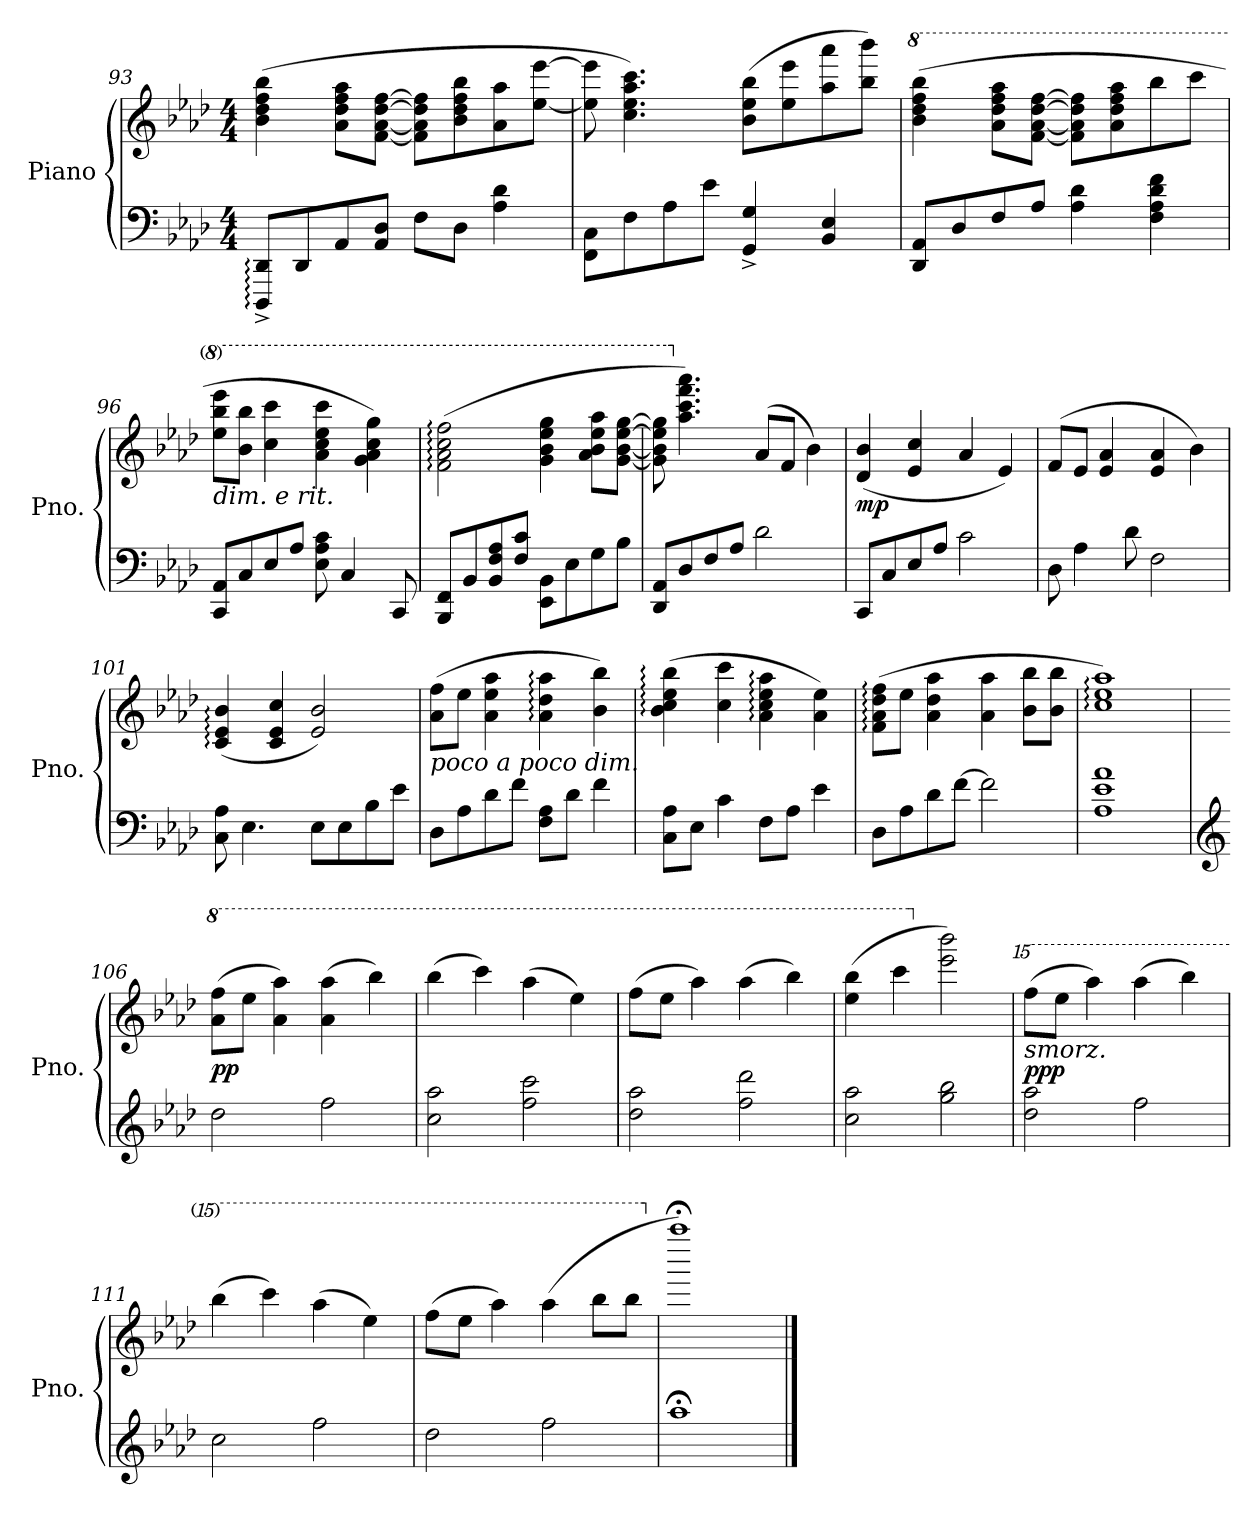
**kern	**kern	**dynam
*part1	*part1	*part1
*staff2	*staff1	*staff1/2
*I"Piano	*	*
*I'Pno.	*	*
*clefF4	*clefG2	*
*k[b-e-a-d-]	*k[b-e-a-d-]	*
*A-:	*A-:	*
*M4/4	*M4/4	*
=93	=93	=93
8DDD-i/:^ 8DD-i:^L	(4b-i\ 4dd-i 4ffi 4bb-i	.
8DD-i/	.	.
8AA-i/	8a-i\ 8dd-i 8ffi 8aa-iL	.
8AA-i/ 8D-iJ	[8fi\ [8a-i [8dd-i [8ffiJ	.
8Fi\L	8fi\] 8a-i] 8dd-i] 8ffi]L	.
8D-i\J	8b-i\ 8dd-i 8ffi 8bb-i	.
4A-i\ 4d-i	8a-i\ 8aa-i	.
.	[8ee-i\ [8eee-iJ	.
=94	=94	=94
8FFi\ 8CiL	8ee-i\] 8eee-i]	.
8Fi\	4.cci\ 4.ee-i 4.aa-i 4.ccci)	.
8A-i\	.	.
8e-i\J	.	.
4GGi/^ 4Gi^	(8b-i\ 8ee-i 8bb-iL	.
.	8ee-i\ 8eee-i	.
4BB-i/ 4E-i	8aa-i\ 8aaa-i	.
.	8bb-i\ 8bbb-iJ)	.
!!LO:LB:g=z
=95	=95	=95
*	*8va	*
8DD-i/ 8AA-iL	(4bb-i\ 4ddd-i 4fffi 4bbb-i	.
8D-i/	.	.
8Fi/	8aa-i\ 8ddd-i 8fffi 8aaa-iL	.
8A-i/J	[8ffi\ [8aa-i [8ddd-i [8fffiJ	.
4A-i\ 4d-i	8ffi\] 8aa-i] 8ddd-i] 8fffi]L	.
.	8aa-i\ 8ddd-i 8fffi 8aaa-i	.
4Fi\ 4A-i 4d-i 4fi	8bbb-i\	.
.	8cccci\J	.
=96	=96	=96
!	!LO:TX:b:i:t=dim. e rit.	!
8CCi/ 8AA-iL	8eee-i\ 8bbb-i 8eeee-iL	.
8Ci/	8bb-i\ 8bbb-iJ	.
8E-i/	4ccci\ 4cccci	.
8A-i/J	.	.
8E-i\ 8A-i 8ci	4aa-i\ 4ccci 4eee-i 4cccci	.
4Ci/	.	.
.	4ggi\ 4aa-i 4ccci 4gggi)	.
8CCi/	.	.
=97	=97	=97
8BBB-i/ 8FFiL	(2ffi\: 2aa-i: 2ccci: 2fffi:	.
8BB-i/	.	.
8BB-i/ 8Fi 8A-i	.	.
8Fi/ 8ciJ	.	.
8EE-i\ 8BB-iL	4ggi\ 4bb-i 4eee-i 4gggi	.
8E-i\	.	.
8Gi\	8aa-i\ 8bb-i 8eee-i 8aaa-iL	.
8B-i\J	[8ggi\ [8bb-i [8eee-i [8gggiJ	.
=98	=98	=98
8DD-i/ 8AA-iL	8ggi\] 8bb-i] 8eee-i] 8gggi]	.
*	*X8va	*
8D-i/	4.aa-i\ 4.ccci 4.fffi 4.aaa-i)	.
8Fi/	.	.
8A-i/J	.	.
2d-i\	(8a-i/L	.
.	8fi/J	.
.	4b-i\)	.
!!LO:LB:g=z
=99	=99	=99
8CCi/L	(4d-i/ 4b-i	mp
8Ci/	.	.
8E-i/	4e-i/ 4cci	.
8A-i/J	.	.
2ci\	4a-i/	.
.	4e-i/)	.
=100	=100	=100
8D-i\	(8fi/L	.
4A-i\	8e-i/J	.
.	4e-i/ 4a-i	.
8d-i\	.	.
2Fi\	4e-i/ 4a-i	.
.	4b-i\)	.
=101	=101	=101
8Ci\ 8A-i	(4ci/: 4e-i: 4b-i:	.
4.E-i\	.	.
.	4ci/ 4e-i 4cci	.
8E-i\L	2e-i/ 2b-i)	.
8E-i\	.	.
8B-i\	.	.
8e-i\J	.	.
!!LO:LB:g=z
=102	=102	=102
!	!LO:TX:b:i:t=poco a poco dim.	!
8D-i\L	(8a-i\ 8ffiL	.
8A-i\	8ee-i\J	.
8d-i\	4a-i\ 4ee-i 4aa-i	.
8fi\J	.	.
8Fi\ 8A-iL	4a-i\: 4dd-i: 4aa-i:	.
8d-i\J	.	.
4fi\	4b-i\ 4bb-i)	.
=103	=103	=103
8Ci\ 8A-iL	(4b-i\: 4cci: 4ee-i: 4bb-i:	.
8E-i\J	.	.
4ci\	4cci\ 4ccci	.
8Fi\L	4a-i\: 4cci: 4ee-i: 4aa-i:	.
8A-i\J	.	.
4e-i\	4a-i\ 4ee-i)	.
=104	=104	=104
8D-i\L	(8fi\: 8a-i: 8dd-i: 8ffi:L	.
8A-i\	8ee-i\J	.
8d-i\	4a-i\ 4dd-i 4aa-i	.
[8fi\J	.	.
2fi\]	4a-i\ 4aa-i	.
.	8b-i\ 8bb-iL	.
.	8b-i\ 8bb-iJ	.
=105	=105	=105
1A-i 1e-i 1a-i	1cci: 1ee-i: 1aa-i:)	.
!!LO:PB:g=z
=106	=106	=106
*clefG2	*	*
*	*8va	*
2dd-i\	(8aa-i\ 8fffiL	pp
.	8eee-i\J	.
.	4aa-i\ 4aaa-i)	.
2ffi\	(4aa-i\ 4aaa-i	.
.	4bbb-i\)	.
=107	=107	=107
2cci\ 2aa-i	(4bbb-i\	.
.	4cccci\)	.
2ffi\ 2ccci	(4aaa-i\	.
.	4eee-i\)	.
=108	=108	=108
2dd-i\ 2aa-i	(8fffi\L	.
.	8eee-i\J	.
.	4aaa-i\)	.
2ffi\ 2ddd-i	(4aaa-i\	.
.	4bbb-i\)	.
=109	=109	=109
2cci\ 2aa-i	(4eee-i\ 4bbb-i	.
.	4cccci\	.
*	*X8va	*
2ggi\ 2bb-i	2eee-i\ 2bbb-i)	.
!!LO:LB:g=z
=110	=110	=110
*8va	*	*
*	*15ma	*
!	!LO:TX:b:i:t=smorz.	!
2ddd-i\ 2aaa-i	(8ffffi\L	ppp
.	8eeee-i\J	.
.	4aaaa-i\)	.
2fffi\	(4aaaa-i\	.
.	4bbbb-i\)	.
=111	=111	=111
2ccci\	(4bbbb-i\	.
.	4ccccci\)	.
2fffi\	(4aaaa-i\	.
.	4eeee-i\)	.
=112	=112	=112
2ddd-i\	(8ffffi\L	.
.	8eeee-i\J	.
.	4aaaa-i\)	.
2fffi\	(4aaaa-i\	.
.	8bbbb-i\L	.
.	8bbbb-i\J	.
=113	=113	=113
*	*X8va	*
*	*X15ma	*
1aaa-;i	1aaaa-;i)	.
==	==	==
*-	*-	*-
